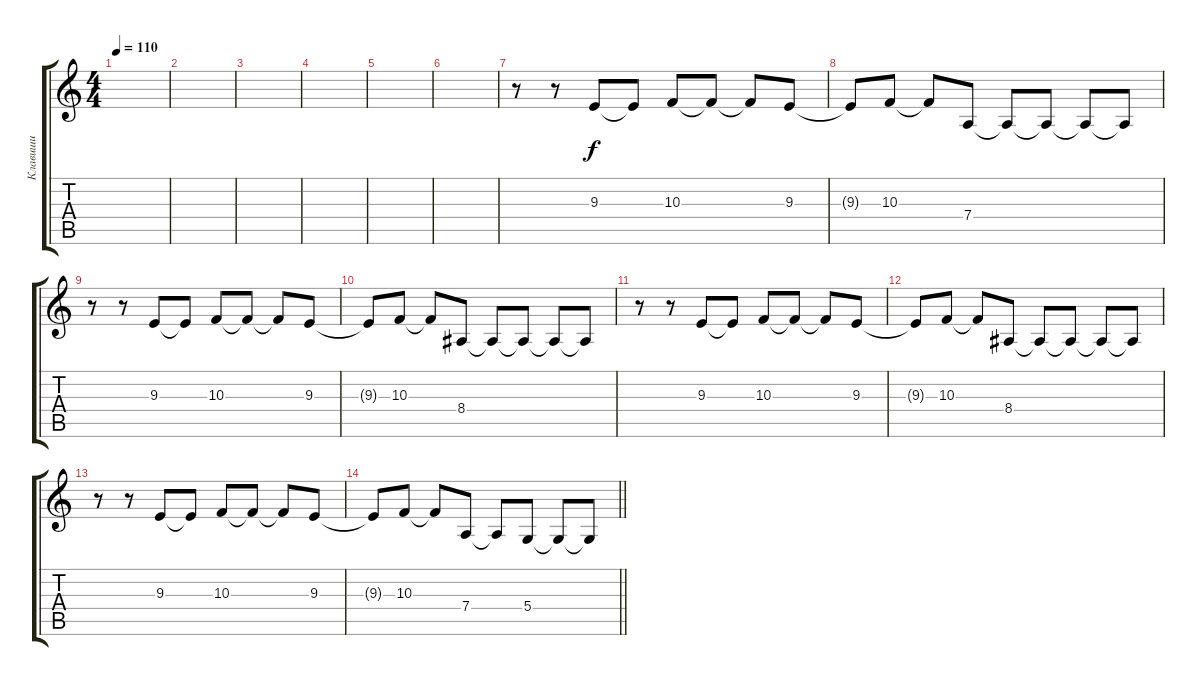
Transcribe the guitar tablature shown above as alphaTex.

\track ("Клавиши" "Клавиши") {instrument fx3crystal}
\staff {score tabs}
\tuning (E4 B3 G3 D3 A2 D2) {hide}
\ts (4 4)
\tempo 110
\clef g2
\ks c
|
|
|
|
|
|
r.8{instrument fx5brightness} r.8 9.3.8 9.3{t}.8 10.3.8 10.3{t}.8 10.3{t}.8 9.3.8 |
9.3{t}.8 10.3.8 10.3{t}.8 7.4.8 7.4{t}.8 7.4{t}.8 7.4{t}.8 7.4{t}.8 |
r.8 r.8 9.3.8 9.3{t}.8 10.3.8 10.3{t}.8 10.3{t}.8 9.3.8 |
9.3{t}.8 10.3.8 10.3{t}.8 8.4.8 8.4{t}.8 8.4{t}.8 8.4{t}.8 8.4{t}.8 |
r.8 r.8 9.3.8 9.3{t}.8 10.3.8 10.3{t}.8 10.3{t}.8 9.3.8 |
9.3{t}.8 10.3.8 10.3{t}.8 8.4.8 8.4{t}.8 8.4{t}.8 8.4{t}.8 8.4{t}.8 |
r.8 r.8 9.3.8 9.3{t}.8 10.3.8 10.3{t}.8 10.3{t}.8 9.3.8 |
\barLineRight lightlight
9.3{t}.8 10.3.8 10.3{t}.8 7.4.8 7.4{t}.8 5.4.8 5.4{t}.8 5.4{t}.8
